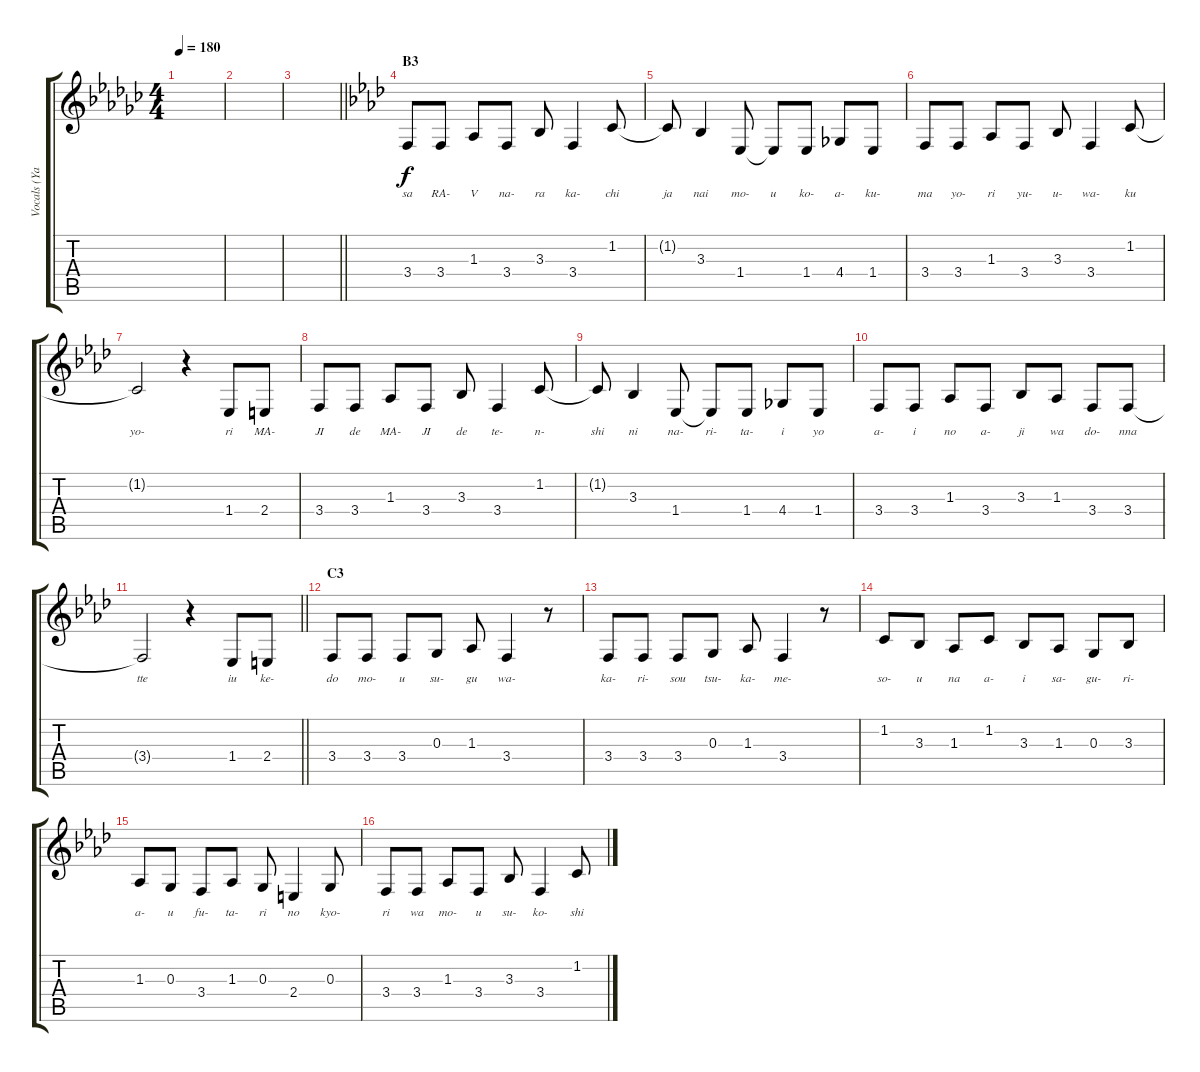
\track ("Vocals (Yamanaka Sawako/\"Catherine\")" "Vocals (Ya") {instrument tuba}
\staff {score tabs}
\tuning (E4 B3 G3 D3 A2 E2) {hide}
\ts (4 4)
\tempo 180
\clef g2
\ks gb
|
|
\barLineRight lightlight
|
\section ("" "B3")
\ks ab
3.4.8{lyrics (0 "sa") lyrics (1 "") lyrics (2 "") lyrics (3 "") lyrics (4 "")} 3.4.8{lyrics (0 "RA-") lyrics (1 "") lyrics (2 "") lyrics (3 "") lyrics (4 "")} 1.3.8{lyrics (0 "V") lyrics (1 "") lyrics (2 "") lyrics (3 "") lyrics (4 "")} 3.4.8{lyrics (0 "na-") lyrics (1 "") lyrics (2 "") lyrics (3 "") lyrics (4 "")} 3.3.8{lyrics (0 "ra") lyrics (1 "") lyrics (2 "") lyrics (3 "") lyrics (4 "")} 3.4.4{lyrics (0 "ka-") lyrics (1 "") lyrics (2 "") lyrics (3 "") lyrics (4 "")} 1.2.8{lyrics (0 "chi") lyrics (1 "") lyrics (2 "") lyrics (3 "") lyrics (4 "")} |
1.2{t}.8{lyrics (0 "ja") lyrics (1 "") lyrics (2 "") lyrics (3 "") lyrics (4 "")} 3.3.4{lyrics (0 "nai") lyrics (1 "") lyrics (2 "") lyrics (3 "") lyrics (4 "")} 1.4.8{lyrics (0 "mo-") lyrics (1 "") lyrics (2 "") lyrics (3 "") lyrics (4 "")} 1.4{t}.8{lyrics (0 "u") lyrics (1 "") lyrics (2 "") lyrics (3 "") lyrics (4 "")} 1.4.8{lyrics (0 "ko-") lyrics (1 "") lyrics (2 "") lyrics (3 "") lyrics (4 "")} 4.4.8{lyrics (0 "a-") lyrics (1 "") lyrics (2 "") lyrics (3 "") lyrics (4 "")} 1.4.8{lyrics (0 "ku-") lyrics (1 "") lyrics (2 "") lyrics (3 "") lyrics (4 "")} |
3.4.8{lyrics (0 "ma") lyrics (1 "") lyrics (2 "") lyrics (3 "") lyrics (4 "")} 3.4.8{lyrics (0 "yo-") lyrics (1 "") lyrics (2 "") lyrics (3 "") lyrics (4 "")} 1.3.8{lyrics (0 "ri") lyrics (1 "") lyrics (2 "") lyrics (3 "") lyrics (4 "")} 3.4.8{lyrics (0 "yu-") lyrics (1 "") lyrics (2 "") lyrics (3 "") lyrics (4 "")} 3.3.8{lyrics (0 "u-") lyrics (1 "") lyrics (2 "") lyrics (3 "") lyrics (4 "")} 3.4.4{lyrics (0 "wa-") lyrics (1 "") lyrics (2 "") lyrics (3 "") lyrics (4 "")} 1.2.8{lyrics (0 "ku") lyrics (1 "") lyrics (2 "") lyrics (3 "") lyrics (4 "")} |
1.2{t}.2{lyrics (0 "yo-") lyrics (1 "") lyrics (2 "") lyrics (3 "") lyrics (4 "")} r.4 1.4.8{lyrics (0 "ri") lyrics (1 "") lyrics (2 "") lyrics (3 "") lyrics (4 "")} 2.4.8{lyrics (0 "MA-") lyrics (1 "") lyrics (2 "") lyrics (3 "") lyrics (4 "")} |
3.4.8{lyrics (0 "JI") lyrics (1 "") lyrics (2 "") lyrics (3 "") lyrics (4 "")} 3.4.8{lyrics (0 "de") lyrics (1 "") lyrics (2 "") lyrics (3 "") lyrics (4 "")} 1.3.8{lyrics (0 "MA-") lyrics (1 "") lyrics (2 "") lyrics (3 "") lyrics (4 "")} 3.4.8{lyrics (0 "JI") lyrics (1 "") lyrics (2 "") lyrics (3 "") lyrics (4 "")} 3.3.8{lyrics (0 "de") lyrics (1 "") lyrics (2 "") lyrics (3 "") lyrics (4 "")} 3.4.4{lyrics (0 "te-") lyrics (1 "") lyrics (2 "") lyrics (3 "") lyrics (4 "")} 1.2.8{lyrics (0 "n-") lyrics (1 "") lyrics (2 "") lyrics (3 "") lyrics (4 "")} |
1.2{t}.8{lyrics (0 "shi") lyrics (1 "") lyrics (2 "") lyrics (3 "") lyrics (4 "")} 3.3.4{lyrics (0 "ni") lyrics (1 "") lyrics (2 "") lyrics (3 "") lyrics (4 "")} 1.4.8{lyrics (0 "na-") lyrics (1 "") lyrics (2 "") lyrics (3 "") lyrics (4 "")} 1.4{t}.8{lyrics (0 "ri-") lyrics (1 "") lyrics (2 "") lyrics (3 "") lyrics (4 "")} 1.4.8{lyrics (0 "ta-") lyrics (1 "") lyrics (2 "") lyrics (3 "") lyrics (4 "")} 4.4.8{lyrics (0 "i") lyrics (1 "") lyrics (2 "") lyrics (3 "") lyrics (4 "")} 1.4.8{lyrics (0 "yo") lyrics (1 "") lyrics (2 "") lyrics (3 "") lyrics (4 "")} |
3.4.8{lyrics (0 "a-") lyrics (1 "") lyrics (2 "") lyrics (3 "") lyrics (4 "")} 3.4.8{lyrics (0 "i") lyrics (1 "") lyrics (2 "") lyrics (3 "") lyrics (4 "")} 1.3.8{lyrics (0 "no") lyrics (1 "") lyrics (2 "") lyrics (3 "") lyrics (4 "")} 3.4.8{lyrics (0 "a-") lyrics (1 "") lyrics (2 "") lyrics (3 "") lyrics (4 "")} 3.3.8{lyrics (0 "ji") lyrics (1 "") lyrics (2 "") lyrics (3 "") lyrics (4 "")} 1.3.8{lyrics (0 "wa") lyrics (1 "") lyrics (2 "") lyrics (3 "") lyrics (4 "")} 3.4.8{lyrics (0 "do-") lyrics (1 "") lyrics (2 "") lyrics (3 "") lyrics (4 "")} 3.4.8{lyrics (0 "nna") lyrics (1 "") lyrics (2 "") lyrics (3 "") lyrics (4 "")} |
\barLineRight lightlight
3.4{t}.2{lyrics (0 "tte") lyrics (1 "") lyrics (2 "") lyrics (3 "") lyrics (4 "")} r.4 1.4.8{lyrics (0 "iu") lyrics (1 "") lyrics (2 "") lyrics (3 "") lyrics (4 "")} 2.4.8{lyrics (0 "ke-") lyrics (1 "") lyrics (2 "") lyrics (3 "") lyrics (4 "")} |
\section ("" "C3")
3.4.8{lyrics (0 "do") lyrics (1 "") lyrics (2 "") lyrics (3 "") lyrics (4 "")} 3.4.8{lyrics (0 "mo-") lyrics (1 "") lyrics (2 "") lyrics (3 "") lyrics (4 "")} 3.4.8{lyrics (0 "u") lyrics (1 "") lyrics (2 "") lyrics (3 "") lyrics (4 "")} 0.3.8{lyrics (0 "su-") lyrics (1 "") lyrics (2 "") lyrics (3 "") lyrics (4 "")} 1.3.8{lyrics (0 "gu") lyrics (1 "") lyrics (2 "") lyrics (3 "") lyrics (4 "")} 3.4.4{lyrics (0 "wa-") lyrics (1 "") lyrics (2 "") lyrics (3 "") lyrics (4 "")} r.8 |
3.4.8{lyrics (0 "ka-") lyrics (1 "") lyrics (2 "") lyrics (3 "") lyrics (4 "")} 3.4.8{lyrics (0 "ri-") lyrics (1 "") lyrics (2 "") lyrics (3 "") lyrics (4 "")} 3.4.8{lyrics (0 "sou") lyrics (1 "") lyrics (2 "") lyrics (3 "") lyrics (4 "")} 0.3.8{lyrics (0 "tsu-") lyrics (1 "") lyrics (2 "") lyrics (3 "") lyrics (4 "")} 1.3.8{lyrics (0 "ka-") lyrics (1 "") lyrics (2 "") lyrics (3 "") lyrics (4 "")} 3.4.4{lyrics (0 "me-") lyrics (1 "") lyrics (2 "") lyrics (3 "") lyrics (4 "")} r.8 |
1.2.8{lyrics (0 "so-") lyrics (1 "") lyrics (2 "") lyrics (3 "") lyrics (4 "")} 3.3.8{lyrics (0 "u") lyrics (1 "") lyrics (2 "") lyrics (3 "") lyrics (4 "")} 1.3.8{lyrics (0 "na") lyrics (1 "") lyrics (2 "") lyrics (3 "") lyrics (4 "")} 1.2.8{lyrics (0 "a-") lyrics (1 "") lyrics (2 "") lyrics (3 "") lyrics (4 "")} 3.3.8{lyrics (0 "i") lyrics (1 "") lyrics (2 "") lyrics (3 "") lyrics (4 "")} 1.3.8{lyrics (0 "sa-") lyrics (1 "") lyrics (2 "") lyrics (3 "") lyrics (4 "")} 0.3.8{lyrics (0 "gu-") lyrics (1 "") lyrics (2 "") lyrics (3 "") lyrics (4 "")} 3.3.8{lyrics (0 "ri-") lyrics (1 "") lyrics (2 "") lyrics (3 "") lyrics (4 "")} |
1.3.8{lyrics (0 "a-") lyrics (1 "") lyrics (2 "") lyrics (3 "") lyrics (4 "")} 0.3.8{lyrics (0 "u") lyrics (1 "") lyrics (2 "") lyrics (3 "") lyrics (4 "")} 3.4.8{lyrics (0 "fu-") lyrics (1 "") lyrics (2 "") lyrics (3 "") lyrics (4 "")} 1.3.8{lyrics (0 "ta-") lyrics (1 "") lyrics (2 "") lyrics (3 "") lyrics (4 "")} 0.3.8{lyrics (0 "ri") lyrics (1 "") lyrics (2 "") lyrics (3 "") lyrics (4 "")} 2.4.4{lyrics (0 "no") lyrics (1 "") lyrics (2 "") lyrics (3 "") lyrics (4 "")} 0.3.8{lyrics (0 "kyo-") lyrics (1 "") lyrics (2 "") lyrics (3 "") lyrics (4 "")} |
3.4.8{lyrics (0 "ri") lyrics (1 "") lyrics (2 "") lyrics (3 "") lyrics (4 "")} 3.4.8{lyrics (0 "wa") lyrics (1 "") lyrics (2 "") lyrics (3 "") lyrics (4 "")} 1.3.8{lyrics (0 "mo-") lyrics (1 "") lyrics (2 "") lyrics (3 "") lyrics (4 "")} 3.4.8{lyrics (0 "u") lyrics (1 "") lyrics (2 "") lyrics (3 "") lyrics (4 "")} 3.3.8{lyrics (0 "su-") lyrics (1 "") lyrics (2 "") lyrics (3 "") lyrics (4 "")} 3.4.4{lyrics (0 "ko-") lyrics (1 "") lyrics (2 "") lyrics (3 "") lyrics (4 "")} 1.2.8{lyrics (0 "shi") lyrics (1 "") lyrics (2 "") lyrics (3 "") lyrics (4 "")}
